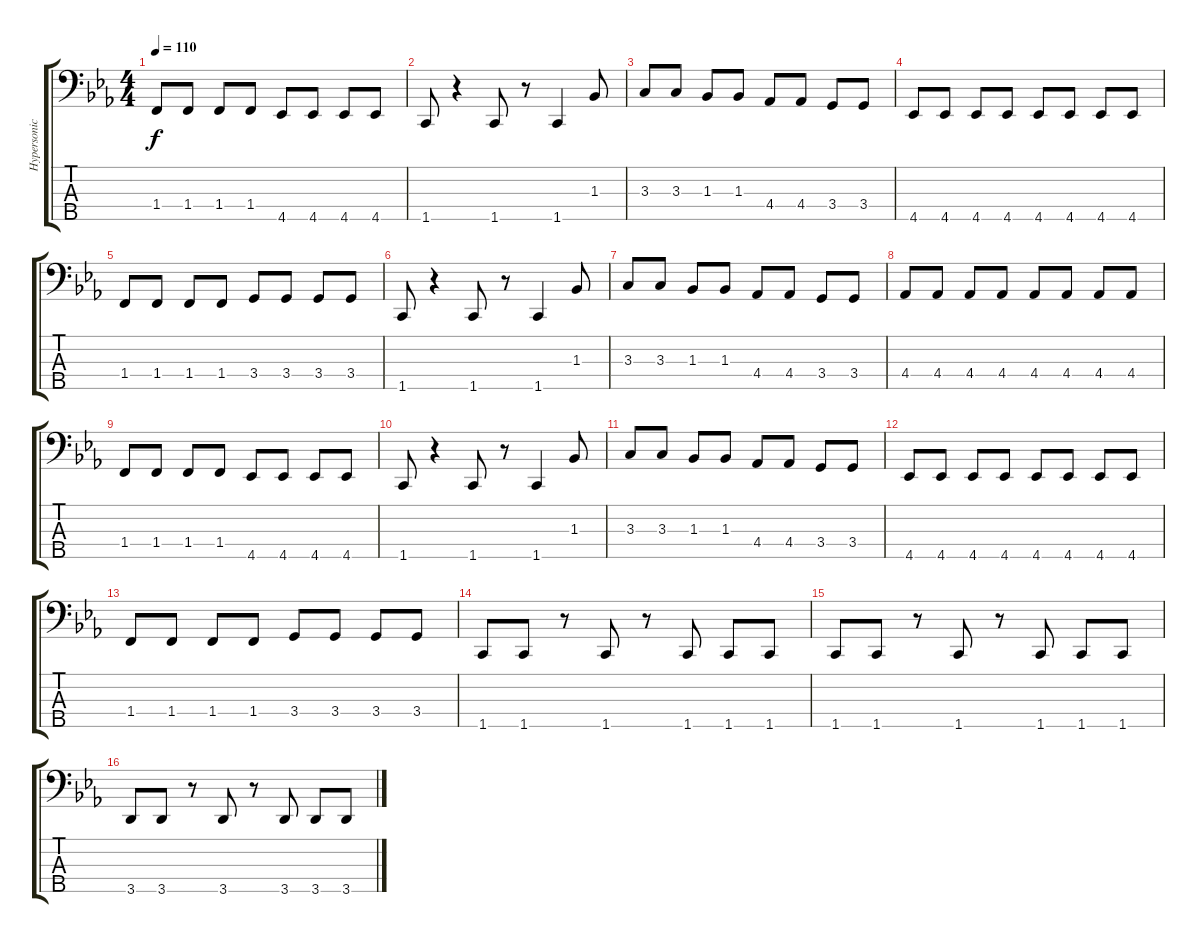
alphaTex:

\track ("Hypersonic 01" "Hypersonic") {instrument electricbassfinger}
\staff {score tabs}
\tuning (G2 D2 A1 E1 B0) {hide}
\ts (4 4)
\tempo 110
\clef f4
\ks cminor
1.4.8{dy f} 1.4.8 1.4.8 1.4.8 4.5.8 4.5.8 4.5.8 4.5.8 |
1.5.8 r.4 1.5.8 r.8 1.5.4 1.3.8 |
3.3.8 3.3.8 1.3.8 1.3.8 4.4.8 4.4.8 3.4.8 3.4.8 |
4.5.8 4.5.8 4.5.8 4.5.8 4.5.8 4.5.8 4.5.8 4.5.8 |
1.4.8 1.4.8 1.4.8 1.4.8 3.4.8 3.4.8 3.4.8 3.4.8 |
1.5.8 r.4 1.5.8 r.8 1.5.4 1.3.8 |
3.3.8 3.3.8 1.3.8 1.3.8 4.4.8 4.4.8 3.4.8 3.4.8 |
4.4.8 4.4.8 4.4.8 4.4.8 4.4.8 4.4.8 4.4.8 4.4.8 |
1.4.8 1.4.8 1.4.8 1.4.8 4.5.8 4.5.8 4.5.8 4.5.8 |
1.5.8 r.4 1.5.8 r.8 1.5.4 1.3.8 |
3.3.8 3.3.8 1.3.8 1.3.8 4.4.8 4.4.8 3.4.8 3.4.8 |
4.5.8 4.5.8 4.5.8 4.5.8 4.5.8 4.5.8 4.5.8 4.5.8 |
1.4.8 1.4.8 1.4.8 1.4.8 3.4.8 3.4.8 3.4.8 3.4.8 |
1.5.8 1.5.8 r.8 1.5.8 r.8 1.5.8 1.5.8 1.5.8 |
1.5.8 1.5.8 r.8 1.5.8 r.8 1.5.8 1.5.8 1.5.8 |
3.5.8 3.5.8 r.8 3.5.8 r.8 3.5.8 3.5.8 3.5.8
